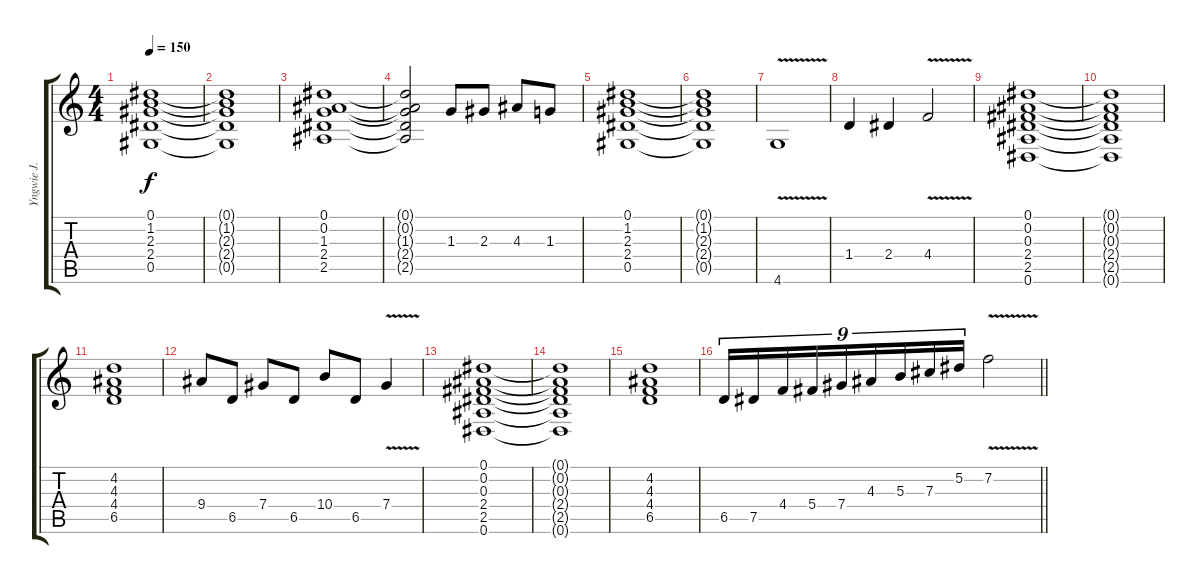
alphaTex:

\track ("Yngwie J. Malmsteen" "Yngwie J. ") {instrument overdrivenguitar}
\staff {score tabs}
\tuning (Eb4 Bb3 Gb3 Db3 Ab2 Eb2) {hide}
\ts (4 4)
\tempo 150
\clef g2
\ks c
(0.1 1.2 2.3 2.4 0.5).1{dy f} |
(0.1{t} 1.2{t} 2.3{t} 2.4{t} 0.5{t}).1 |
(0.1 0.2 1.3 2.4 2.5).1 |
(0.1{t} 0.2{t} 1.3{t} 2.4{t} 2.5{t}).2 1.3.8 2.3.8 4.3.8 1.3.8 |
(0.1 1.2 2.3 2.4 0.5).1 |
(0.1{t} 1.2{t} 2.3{t} 2.4{t} 0.5{t}).1 |
4.6{v}.1 |
1.4.4 2.4.4 4.4{v}.2 |
(0.1 0.2 0.3 2.4 2.5 0.6).1 |
(0.1{t} 0.2{t} 0.3{t} 2.4{t} 2.5{t} 0.6{t}).1 |
(4.2 4.3 4.4 6.5).1 |
9.4.8 6.5.8 7.4.8 6.5.8 10.4.8 6.5.8 7.4{v}.4 |
(0.1 0.2 0.3 2.4 2.5 0.6).1 |
(0.1{t} 0.2{t} 0.3{t} 2.4{t} 2.5{t} 0.6{t}).1 |
(4.2 4.3 4.4 6.5).1 |
\barLineRight lightlight
6.5.16{tu (9 8)} 7.5.16{tu (9 8)} 4.4.16{tu (9 8)} 5.4.16{tu (9 8)} 7.4.16{tu (9 8)} 4.3.16{tu (9 8)} 5.3.16{tu (9 8)} 7.3.16{tu (9 8)} 5.2.16{tu (9 8)} 7.2{v}.2
